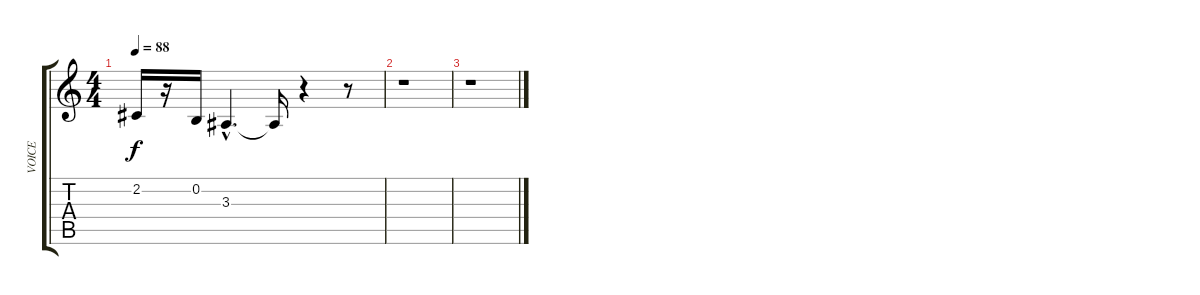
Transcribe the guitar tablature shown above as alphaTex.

\track ("VOICE" "VOICE") {instrument tenorsax}
\staff {score tabs}
\tuning (E4 B3 G3 D3 A2 E2) {hide}
\ts (4 4)
\tempo 88
\clef g2
\ks c
2.2{t}.16{dy f} r.16 0.2.16 3.3{hac}.4{d} 3.3{t}.16 r.4 r.8 |
r.1 |
r.1
